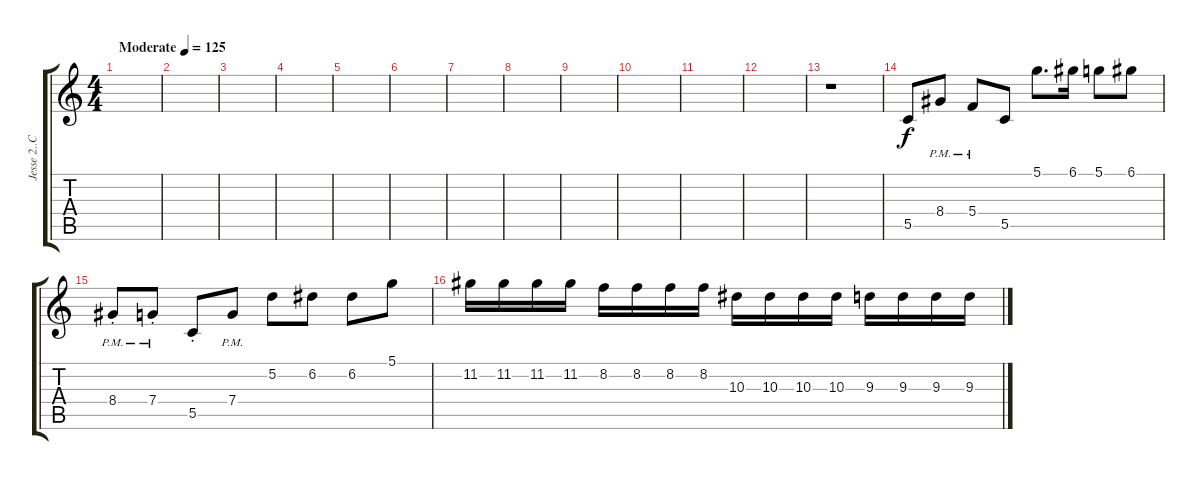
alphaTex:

\track ("Jesse 2..Channel" "Jesse 2..C") {instrument distortionguitar}
\staff {score tabs}
\tuning (D4 A3 F3 C3 G2 C2) {hide}
\ts (4 4)
\tempo (125 "Moderate")
\clef g2
\ks c
|
|
|
|
|
|
|
|
|
|
|
|
r.1 |
5.5.8 8.4{pm}.8 5.4{pm}.8 5.5.8 5.1.8{d} 6.1.16 5.1.8 6.1.8 |
8.4{pm st}.8 7.4{pm st}.8 5.5{st}.8 7.4{pm}.8 5.2.8 6.2.8 6.2.8 5.1.8 |
11.2.16 11.2.16 11.2.16 11.2.16 8.2.16 8.2.16 8.2.16 8.2.16 10.3.16 10.3.16 10.3.16 10.3.16 9.3.16 9.3.16 9.3.16 9.3.16
